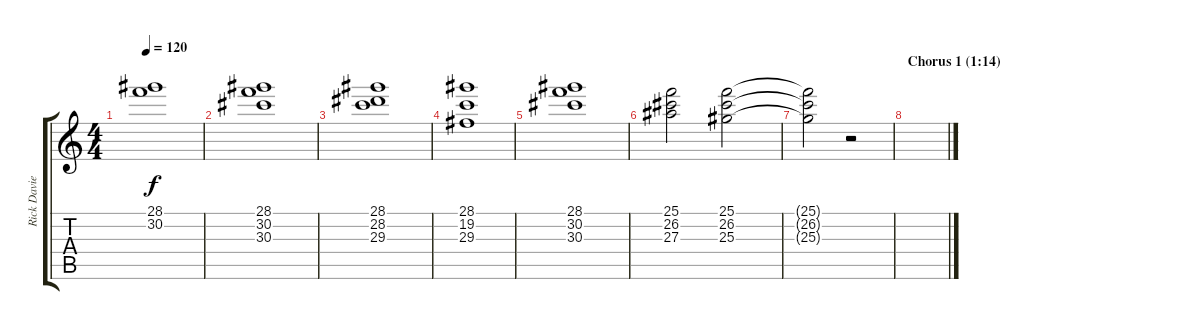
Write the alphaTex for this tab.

\track ("Rick Davies (wurlitzer)" "Rick Davie") {instrument rockorgan}
\staff {score tabs}
\tuning (E4 B3 G3 D3 A2 E2) {hide}
\ts (4 4)
\tempo 120
\clef g2
\ks c
(28.1 30.2).1{dy f} |
(28.1 30.2 30.3).1 |
(28.1 28.2 29.3).1 |
(28.1 19.2 29.3).1 |
(28.1 30.2 30.3).1 |
(25.1 26.2 27.3).2 (25.1 26.2 25.3).2 |
(25.1{t} 26.2{t} 25.3{t}).2 r.2 |
\section ("" "Chorus 1 (1:14)")
